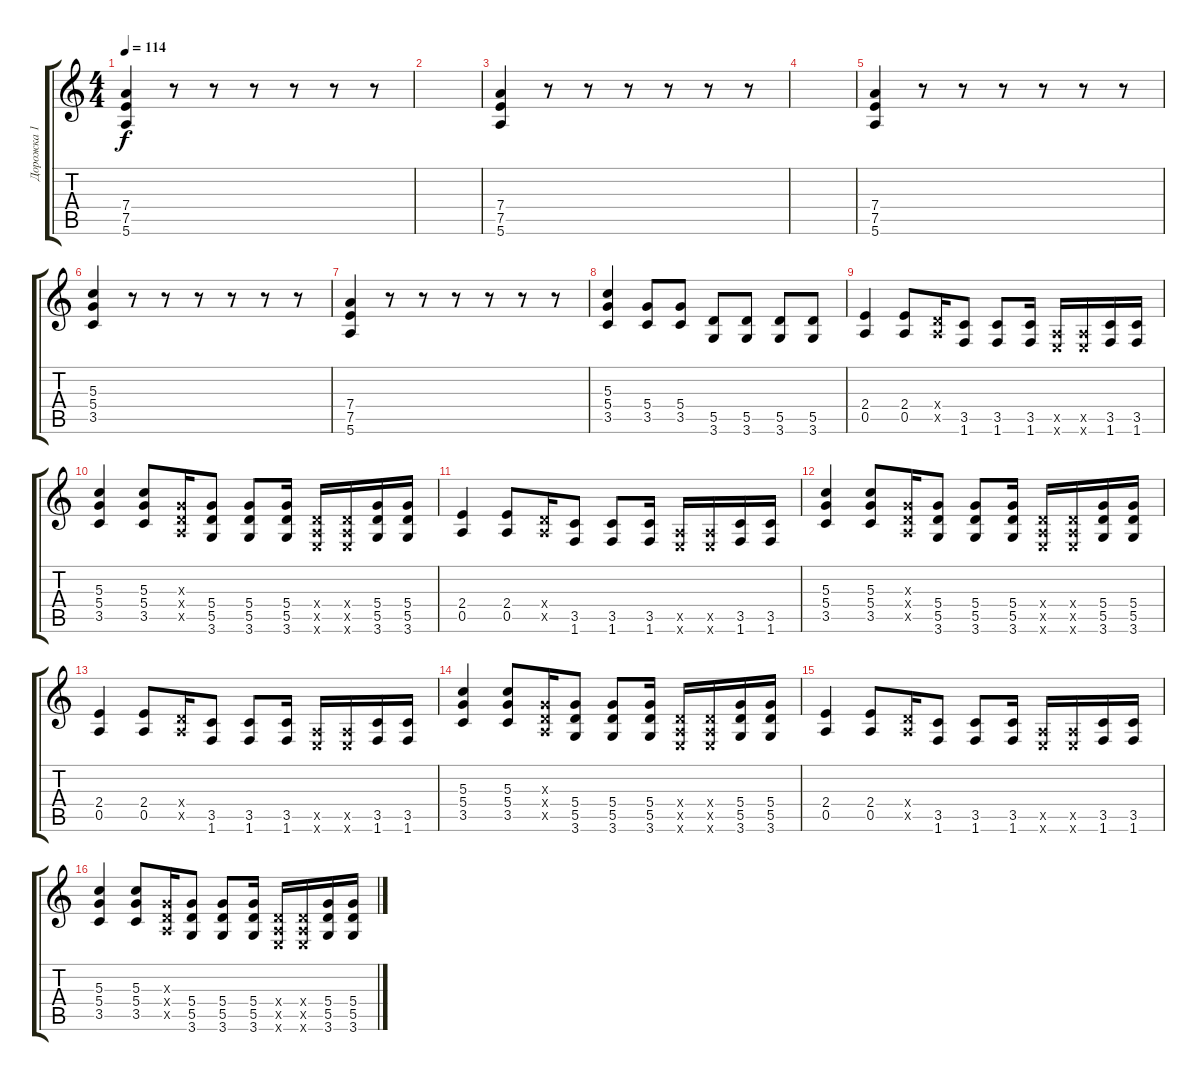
\track ("Дорожка 1" "Дорожка 1") {instrument distortionguitar}
\staff {score tabs}
\tuning (E4 B3 G3 D3 A2 E2) {hide}
\ts (4 4)
\tempo 114
\clef g2
\ks c
(7.4 7.5 5.6).4{dy f} r.8 r.8 r.8 r.8 r.8 r.8 |
|
(7.4 7.5 5.6).4 r.8 r.8 r.8 r.8 r.8 r.8 |
|
(7.4 7.5 5.6).4 r.8 r.8 r.8 r.8 r.8 r.8 |
(5.3 5.4 3.5).4 r.8 r.8 r.8 r.8 r.8 r.8 |
(7.4 7.5 5.6).4 r.8 r.8 r.8 r.8 r.8 r.8 |
(5.3 5.4 3.5).4 (5.4 3.5).8 (5.4 3.5).8 (5.5 3.6).8 (5.5 3.6).8 (5.5 3.6).8 (5.5 3.6).8 |
(2.4 0.5).4 (2.4 0.5).8 (0.4{x} 0.5{x}).16 (3.5 1.6).8 (3.5 1.6).8 (3.5 1.6).16 (0.5{x} 0.6{x}).16 (0.5{x} 0.6{x}).16 (3.5 1.6).16 (3.5 1.6).16 |
(5.3 5.4 3.5).4 (5.3 5.4 3.5).8 (0.3{x} 0.4{x} 0.5{x}).16 (5.4 5.5 3.6).8 (5.4 5.5 3.6).8 (5.4 5.5 3.6).16 (0.4{x} 0.5{x} 0.6{x}).16 (0.4{x} 0.5{x} 0.6{x}).16 (5.4 5.5 3.6).16 (5.4 5.5 3.6).16 |
(2.4 0.5).4 (2.4 0.5).8 (0.4{x} 0.5{x}).16 (3.5 1.6).8 (3.5 1.6).8 (3.5 1.6).16 (0.5{x} 0.6{x}).16 (0.5{x} 0.6{x}).16 (3.5 1.6).16 (3.5 1.6).16 |
(5.3 5.4 3.5).4 (5.3 5.4 3.5).8 (0.3{x} 0.4{x} 0.5{x}).16 (5.4 5.5 3.6).8 (5.4 5.5 3.6).8 (5.4 5.5 3.6).16 (0.4{x} 0.5{x} 0.6{x}).16 (0.4{x} 0.5{x} 0.6{x}).16 (5.4 5.5 3.6).16 (5.4 5.5 3.6).16 |
(2.4 0.5).4 (2.4 0.5).8 (0.4{x} 0.5{x}).16 (3.5 1.6).8 (3.5 1.6).8 (3.5 1.6).16 (0.5{x} 0.6{x}).16 (0.5{x} 0.6{x}).16 (3.5 1.6).16 (3.5 1.6).16 |
(5.3 5.4 3.5).4 (5.3 5.4 3.5).8 (0.3{x} 0.4{x} 0.5{x}).16 (5.4 5.5 3.6).8 (5.4 5.5 3.6).8 (5.4 5.5 3.6).16 (0.4{x} 0.5{x} 0.6{x}).16 (0.4{x} 0.5{x} 0.6{x}).16 (5.4 5.5 3.6).16 (5.4 5.5 3.6).16 |
(2.4 0.5).4 (2.4 0.5).8 (0.4{x} 0.5{x}).16 (3.5 1.6).8 (3.5 1.6).8 (3.5 1.6).16 (0.5{x} 0.6{x}).16 (0.5{x} 0.6{x}).16 (3.5 1.6).16 (3.5 1.6).16 |
(5.3 5.4 3.5).4 (5.3 5.4 3.5).8 (0.3{x} 0.4{x} 0.5{x}).16 (5.4 5.5 3.6).8 (5.4 5.5 3.6).8 (5.4 5.5 3.6).16 (0.4{x} 0.5{x} 0.6{x}).16 (0.4{x} 0.5{x} 0.6{x}).16 (5.4 5.5 3.6).16 (5.4 5.5 3.6).16
